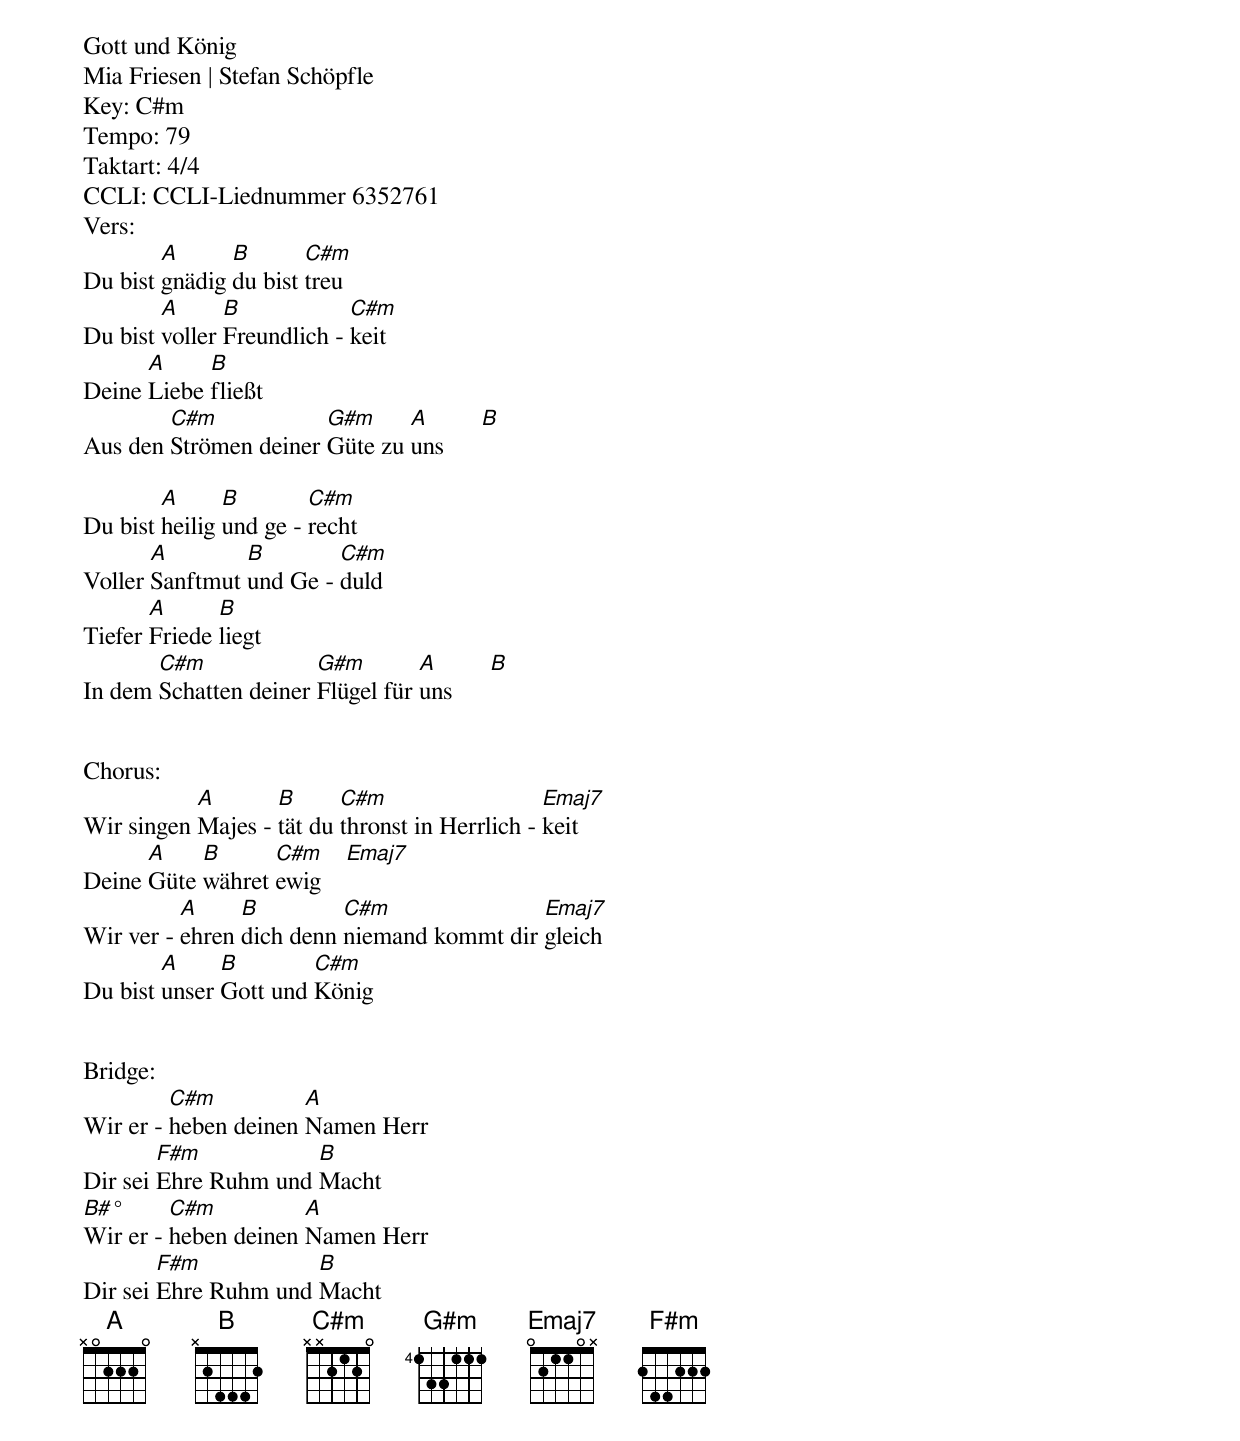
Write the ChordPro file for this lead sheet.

Gott und König
Mia Friesen | Stefan Schöpfle
Key: C#m
Tempo: 79
Taktart: 4/4
CCLI: CCLI-Liednummer 6352761
Vers:
Du bist [A]gnädig [B]du bist [C#m]treu
Du bist [A]voller [B]Freundlich - [C#m]keit
Deine [A]Liebe [B]fließt
Aus den [C#m]Strömen deiner [G#m]Güte zu [A]uns      [B]

Du bist [A]heilig [B]und ge - [C#m]recht
Voller [A]Sanftmut [B]und Ge - [C#m]duld
Tiefer [A]Friede [B]liegt
In dem [C#m]Schatten deiner [G#m]Flügel für [A]uns      [B]


Chorus:
Wir singen [A]Majes - [B]tät du [C#m]thronst in Herrlich - [Emaj7]keit
Deine [A]Güte [B]währet [C#m]ewig    [Emaj7]
Wir ver - [A]ehren [B]dich denn [C#m]niemand kommt dir [Emaj7]gleich
Du bist [A]unser [B]Gott und [C#m]König


Bridge:
Wir er - [C#m]heben deinen [A]Namen Herr
Dir sei [F#m]Ehre Ruhm und [B]Macht
[B#°]Wir er - [C#m]heben deinen [A]Namen Herr
Dir sei [F#m]Ehre Ruhm und [B]Macht
